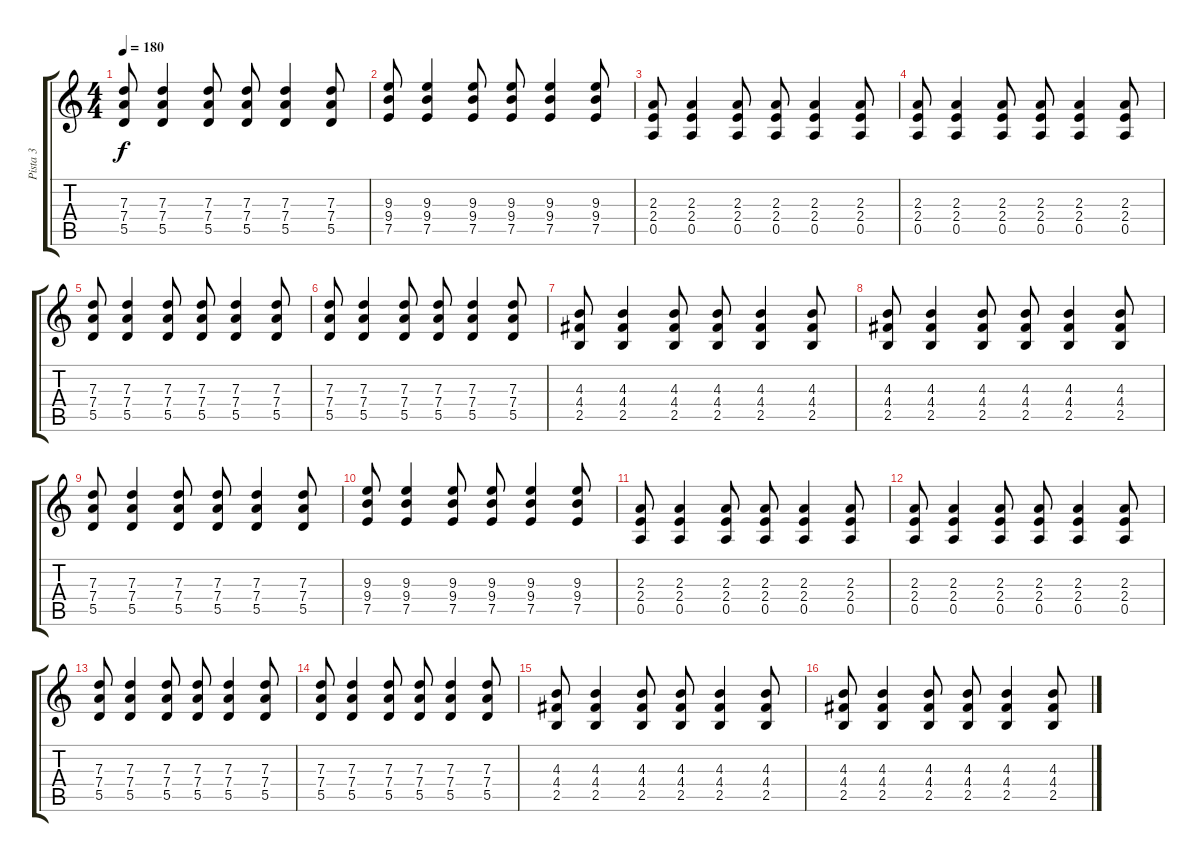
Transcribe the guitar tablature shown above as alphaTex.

\track ("Pista 3" "Pista 3") {instrument overdrivenguitar}
\staff {score tabs}
\tuning (E4 B3 G3 D3 A2 E2) {hide}
\ts (4 4)
\tempo 180
\clef g2
\ks c
(7.3 7.4 5.5).8{dy f} (7.3 7.4 5.5).4 (7.3 7.4 5.5).8 (7.3 7.4 5.5).8 (7.3 7.4 5.5).4 (7.3 7.4 5.5).8 |
(9.3 9.4 7.5).8 (9.3 9.4 7.5).4 (9.3 9.4 7.5).8 (9.3 9.4 7.5).8 (9.3 9.4 7.5).4 (9.3 9.4 7.5).8 |
(2.3 2.4 0.5).8{volume 7} (2.3 2.4 0.5).4 (2.3 2.4 0.5).8 (2.3 2.4 0.5).8 (2.3 2.4 0.5).4 (2.3 2.4 0.5).8 |
(2.3 2.4 0.5).8 (2.3 2.4 0.5).4 (2.3 2.4 0.5).8 (2.3 2.4 0.5).8 (2.3 2.4 0.5).4 (2.3 2.4 0.5).8 |
(7.3 7.4 5.5).8 (7.3 7.4 5.5).4 (7.3 7.4 5.5).8 (7.3 7.4 5.5).8 (7.3 7.4 5.5).4 (7.3 7.4 5.5).8 |
(7.3 7.4 5.5).8 (7.3 7.4 5.5).4 (7.3 7.4 5.5).8 (7.3 7.4 5.5).8 (7.3 7.4 5.5).4 (7.3 7.4 5.5).8 |
(4.3 4.4 2.5).8{volume 5} (4.3 4.4 2.5).4 (4.3 4.4 2.5).8 (4.3 4.4 2.5).8 (4.3 4.4 2.5).4 (4.3 4.4 2.5).8 |
(4.3 4.4 2.5).8 (4.3 4.4 2.5).4 (4.3 4.4 2.5).8 (4.3 4.4 2.5).8 (4.3 4.4 2.5).4 (4.3 4.4 2.5).8 |
(7.3 7.4 5.5).8 (7.3 7.4 5.5).4 (7.3 7.4 5.5).8 (7.3 7.4 5.5).8 (7.3 7.4 5.5).4 (7.3 7.4 5.5).8 |
(9.3 9.4 7.5).8 (9.3 9.4 7.5).4 (9.3 9.4 7.5).8 (9.3 9.4 7.5).8 (9.3 9.4 7.5).4 (9.3 9.4 7.5).8 |
(2.3 2.4 0.5).8{volume 2} (2.3 2.4 0.5).4 (2.3 2.4 0.5).8 (2.3 2.4 0.5).8 (2.3 2.4 0.5).4 (2.3 2.4 0.5).8 |
(2.3 2.4 0.5).8 (2.3 2.4 0.5).4 (2.3 2.4 0.5).8 (2.3 2.4 0.5).8 (2.3 2.4 0.5).4 (2.3 2.4 0.5).8 |
(7.3 7.4 5.5).8 (7.3 7.4 5.5).4 (7.3 7.4 5.5).8 (7.3 7.4 5.5).8 (7.3 7.4 5.5).4 (7.3 7.4 5.5).8 |
(7.3 7.4 5.5).8 (7.3 7.4 5.5).4 (7.3 7.4 5.5).8 (7.3 7.4 5.5).8 (7.3 7.4 5.5).4 (7.3 7.4 5.5).8 |
(4.3 4.4 2.5).8{volume 0} (4.3 4.4 2.5).4 (4.3 4.4 2.5).8 (4.3 4.4 2.5).8 (4.3 4.4 2.5).4 (4.3 4.4 2.5).8 |
(4.3 4.4 2.5).8 (4.3 4.4 2.5).4 (4.3 4.4 2.5).8 (4.3 4.4 2.5).8 (4.3 4.4 2.5).4 (4.3 4.4 2.5).8
